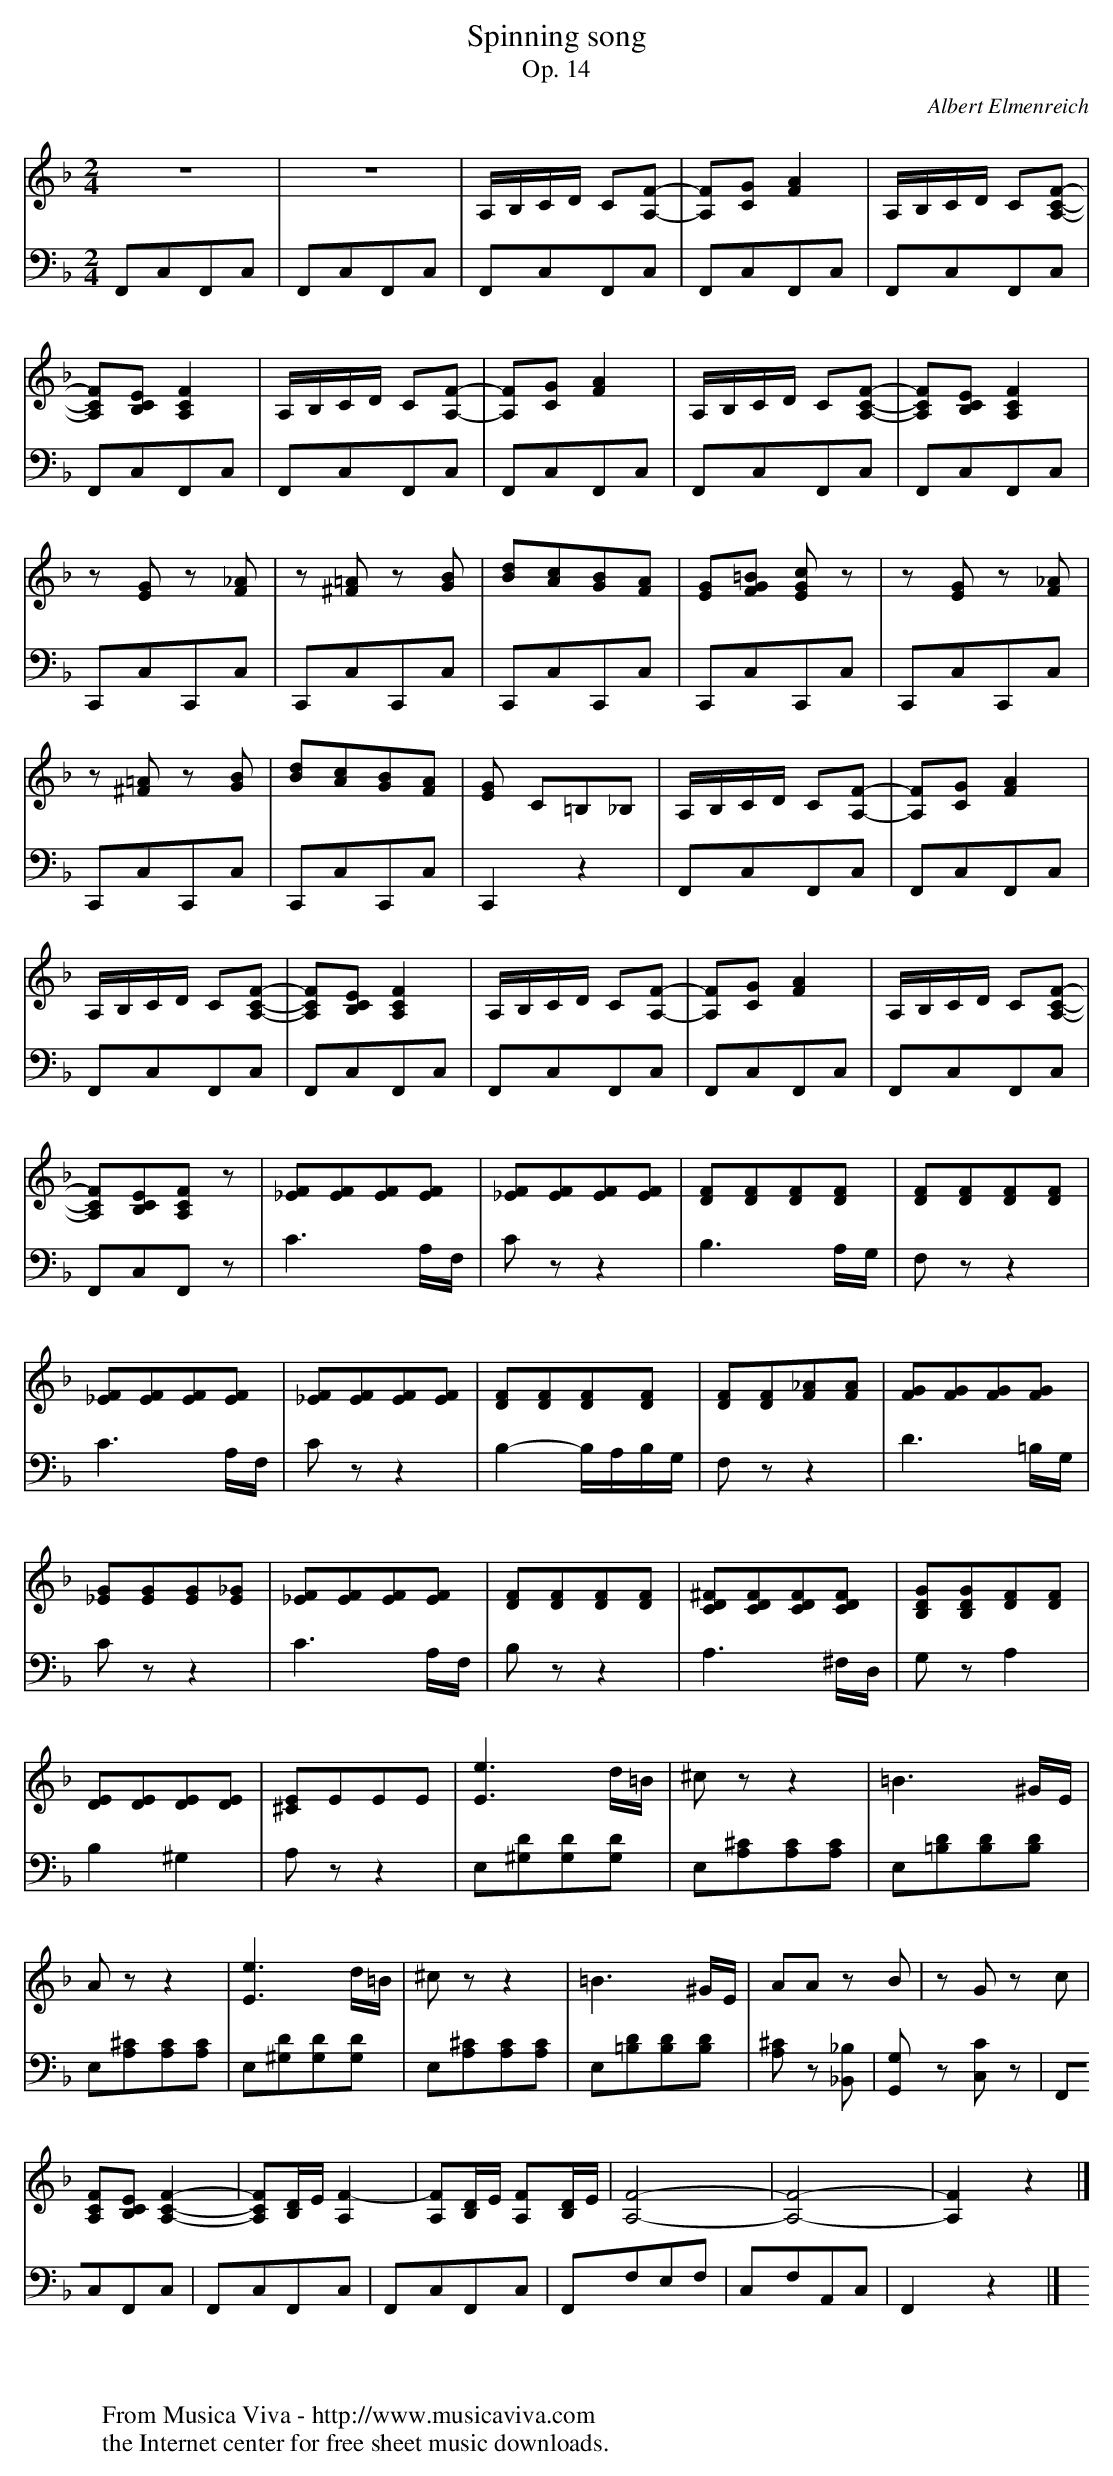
X:1
T:Spinning song
T:Op. 14
C:Albert Elmenreich
V:1 Program 1 0 %Piano
V:2 Program 1 0 bass %Piano
M:2/4
L:1/8
K:F
V:1
z4|z4|A,/B,/C/D/ C[A,-F-]|[A,F][CG][F2A2]|A,/B,/C/D/ C[A,-C-F-]|
V:2
F,,C,F,,C,|F,,C,F,,C,|F,,C,F,,C,|F,,C,F,,C,|F,,C,F,,C,|
V:1
[A,CF][B,CE][A,2C2F2]|A,/B,/C/D/ C[A,-F-]|[A,F][CG][F2A2]|A,/B,/C/D/ C[A,-C-F-]|[A,CF][B,CE][A,2C2F2]|
V:2
F,,C,F,,C,|F,,C,F,,C,|F,,C,F,,C,|F,,C,F,,C,|F,,C,F,,C,|
V:1
z [EG] z [F_A]|z [^F=A] z [GB]|[Bd][Ac][GB][FA]|[EG][FG=B] [EGc] z|z [EG] z [F_A]|
V:2
C,,C,C,,C,|C,,C,C,,C,|C,,C,C,,C,|C,,C,C,,C,|C,,C,C,,C,|
V:1
z [^F=A] z [GB]|[Bd][Ac][GB][FA]|[EG] C=B,_B,|A,/B,/C/D/ C[A,-F-]|[A,F][CG][F2A2]|
V:2
C,,C,C,,C,|C,,C,C,,C,|C,,2 z2|F,,C,F,,C,|F,,C,F,,C,|
V:1
A,/B,/C/D/ C[A,-C-F-]|[A,CF][B,CE][A,2C2F2]|A,/B,/C/D/ C[A,-F-]|[A,F][CG][F2A2]|A,/B,/C/D/ C[A,-C-F-]|
V:2
F,,C,F,,C,|F,,C,F,,C,|F,,C,F,,C,|F,,C,F,,C,|F,,C,F,,C,|
V:1
[A,CF][B,CE][A,CF] z|[_EF][EF][EF][EF]|[_EF][EF][EF][EF]|[DF][DF][DF][DF]|[DF][DF][DF][DF]|
V:2
F,,C,F,, z|C3A,/F,/|C z z2|B,3A,/G,/|F, z z2|
V:1
[_EF][EF][EF][EF]|[_EF][EF][EF][EF]|[DF][DF][DF][DF]|[DF][DF][F_A][FA]|[FG][FG][FG][FG]|
V:2
C3A,/F,/|C z z2|B,2-B,/A,/B,/G,/|F, z z2|D3=B,/G,/|
V:1
[_EG][EG][EG][E_G]|[_EF][EF][EF][EF]|[DF][DF][DF][DF]|[CD^F][CDF][CDF][CDF]|[B,DG][B,DG][DF][DF]|
V:2
C z z2|C3A,/F,/|B, z z2|A,3^F,/D,/|G, z A,2|
V:1
[DE][DE][DE][DE]|[^CE]EEE|[E3e3]d/=B/|^c z z2|=B3 ^G/E/|
V:2
B,2^G,2|A, z z2|E,[^G,D][G,D][G,D]|E,[A,^C][A,C][A,C]|E,[=B,D][B,D][B,D]|
V:1
A z z2|[E3e3]d/=B/|^c z z2|=B3 ^G/E/|AA z B|z G z c|
V:2
E,[A,^C][A,C][A,C]|E,[^G,D][G,D][G,D]|E,[A,^C][A,C][A,C]|E,[=B,D][B,D][B,D]|[A,^C] z [_B,,_B,]|[G,,G,] z [C,C] z |
V:1
[A,CF][B,CE][A,2-C2-F2-]|[A,CF][B,/D/]E/[F2-A,2]|[A,F][B,/D/]E/ [A,F][B,/D/]E/|[A,4-F4-]|[A,4-F4-]|[A,2F2]z2|]
V:2
F,,C,F,,C,|F,,C,F,,C,|F,,C,F,,C,|F,,F,E,F,|C,F,A,,C,|F,,2z2|]
W:
W:
W:  From Musica Viva - http://www.musicaviva.com
W:  the Internet center for free sheet music downloads.
